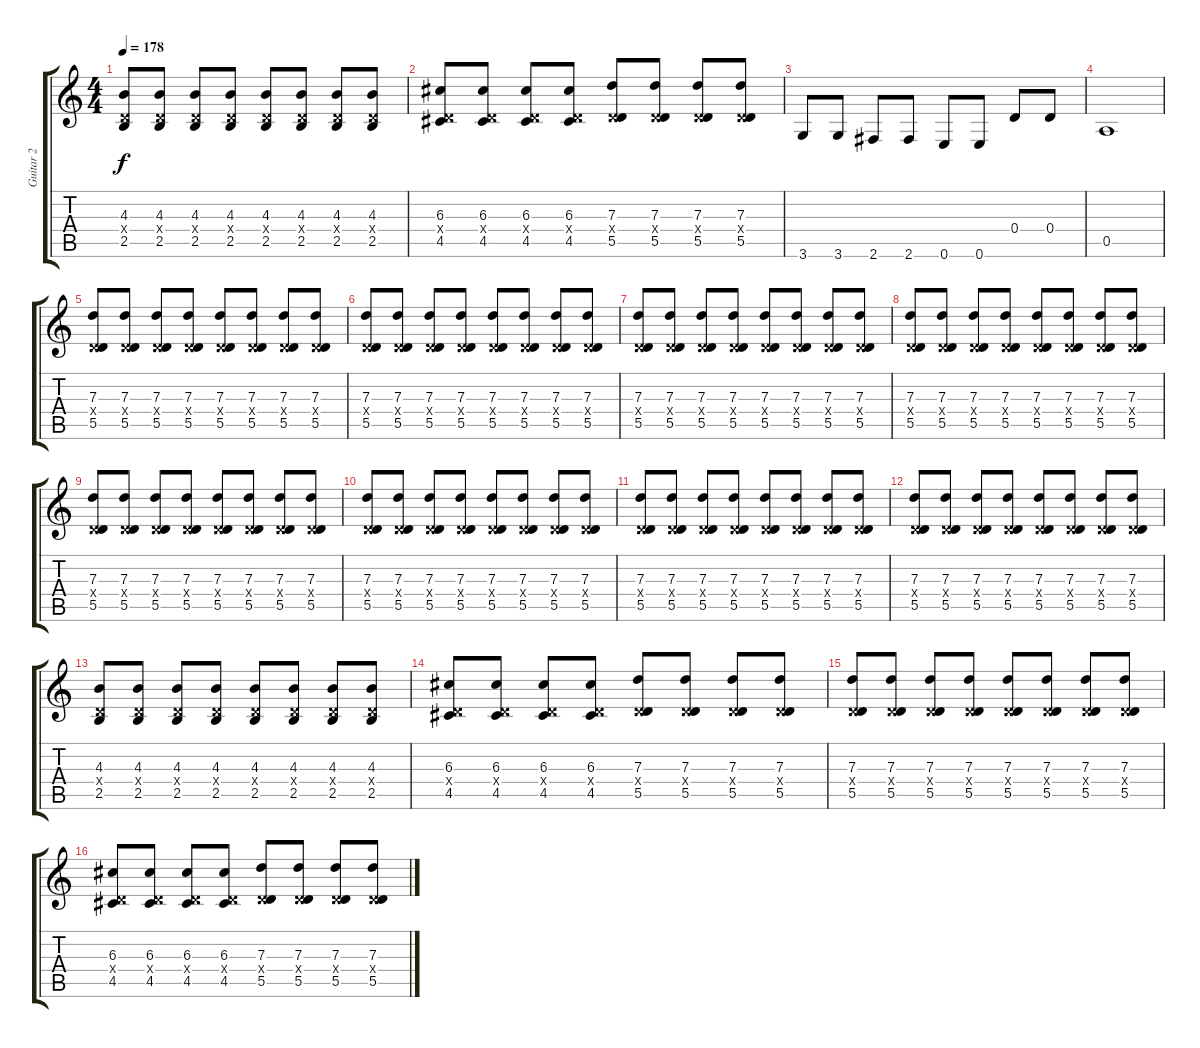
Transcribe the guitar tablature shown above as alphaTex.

\track ("Guitar 2" "Guitar 2") {instrument distortionguitar}
\staff {score tabs}
\tuning (E4 B3 G3 D3 A2 E2) {hide}
\ts (4 4)
\tempo 178
\clef g2
\ks c
(4.3 0.4{x} 2.5).8{dy f} (4.3 0.4{x} 2.5).8 (4.3 0.4{x} 2.5).8 (4.3 0.4{x} 2.5).8 (4.3 0.4{x} 2.5).8 (4.3 0.4{x} 2.5).8 (4.3 0.4{x} 2.5).8 (4.3 0.4{x} 2.5).8 |
(6.3 0.4{x} 4.5).8 (6.3 0.4{x} 4.5).8 (6.3 0.4{x} 4.5).8 (6.3 0.4{x} 4.5).8 (7.3 0.4{x} 5.5).8 (7.3 0.4{x} 5.5).8 (7.3 0.4{x} 5.5).8 (7.3 0.4{x} 5.5).8 |
3.6.8 3.6.8 2.6.8 2.6.8 0.6.8 0.6.8 0.4.8 0.4.8 |
0.5.1 |
(7.3 0.4{x} 5.5).8 (7.3 0.4{x} 5.5).8 (7.3 0.4{x} 5.5).8 (7.3 0.4{x} 5.5).8 (7.3 0.4{x} 5.5).8 (7.3 0.4{x} 5.5).8 (7.3 0.4{x} 5.5).8 (7.3 0.4{x} 5.5).8 |
(7.3 0.4{x} 5.5).8 (7.3 0.4{x} 5.5).8 (7.3 0.4{x} 5.5).8 (7.3 0.4{x} 5.5).8 (7.3 0.4{x} 5.5).8 (7.3 0.4{x} 5.5).8 (7.3 0.4{x} 5.5).8 (7.3 0.4{x} 5.5).8 |
(7.3 0.4{x} 5.5).8 (7.3 0.4{x} 5.5).8 (7.3 0.4{x} 5.5).8 (7.3 0.4{x} 5.5).8 (7.3 0.4{x} 5.5).8 (7.3 0.4{x} 5.5).8 (7.3 0.4{x} 5.5).8 (7.3 0.4{x} 5.5).8 |
(7.3 0.4{x} 5.5).8 (7.3 0.4{x} 5.5).8 (7.3 0.4{x} 5.5).8 (7.3 0.4{x} 5.5).8 (7.3 0.4{x} 5.5).8 (7.3 0.4{x} 5.5).8 (7.3 0.4{x} 5.5).8 (7.3 0.4{x} 5.5).8 |
(7.3 0.4{x} 5.5).8 (7.3 0.4{x} 5.5).8 (7.3 0.4{x} 5.5).8 (7.3 0.4{x} 5.5).8 (7.3 0.4{x} 5.5).8 (7.3 0.4{x} 5.5).8 (7.3 0.4{x} 5.5).8 (7.3 0.4{x} 5.5).8 |
(7.3 0.4{x} 5.5).8 (7.3 0.4{x} 5.5).8 (7.3 0.4{x} 5.5).8 (7.3 0.4{x} 5.5).8 (7.3 0.4{x} 5.5).8 (7.3 0.4{x} 5.5).8 (7.3 0.4{x} 5.5).8 (7.3 0.4{x} 5.5).8 |
(7.3 0.4{x} 5.5).8 (7.3 0.4{x} 5.5).8 (7.3 0.4{x} 5.5).8 (7.3 0.4{x} 5.5).8 (7.3 0.4{x} 5.5).8 (7.3 0.4{x} 5.5).8 (7.3 0.4{x} 5.5).8 (7.3 0.4{x} 5.5).8 |
(7.3 0.4{x} 5.5).8 (7.3 0.4{x} 5.5).8 (7.3 0.4{x} 5.5).8 (7.3 0.4{x} 5.5).8 (7.3 0.4{x} 5.5).8 (7.3 0.4{x} 5.5).8 (7.3 0.4{x} 5.5).8 (7.3 0.4{x} 5.5).8 |
(4.3 0.4{x} 2.5).8 (4.3 0.4{x} 2.5).8 (4.3 0.4{x} 2.5).8 (4.3 0.4{x} 2.5).8 (4.3 0.4{x} 2.5).8 (4.3 0.4{x} 2.5).8 (4.3 0.4{x} 2.5).8 (4.3 0.4{x} 2.5).8 |
(6.3 0.4{x} 4.5).8 (6.3 0.4{x} 4.5).8 (6.3 0.4{x} 4.5).8 (6.3 0.4{x} 4.5).8 (7.3 0.4{x} 5.5).8 (7.3 0.4{x} 5.5).8 (7.3 0.4{x} 5.5).8 (7.3 0.4{x} 5.5).8 |
(7.3 0.4{x} 5.5).8 (7.3 0.4{x} 5.5).8 (7.3 0.4{x} 5.5).8 (7.3 0.4{x} 5.5).8 (7.3 0.4{x} 5.5).8 (7.3 0.4{x} 5.5).8 (7.3 0.4{x} 5.5).8 (7.3 0.4{x} 5.5).8 |
(6.3 0.4{x} 4.5).8 (6.3 0.4{x} 4.5).8 (6.3 0.4{x} 4.5).8 (6.3 0.4{x} 4.5).8 (7.3 0.4{x} 5.5).8 (7.3 0.4{x} 5.5).8 (7.3 0.4{x} 5.5).8 (7.3 0.4{x} 5.5).8
